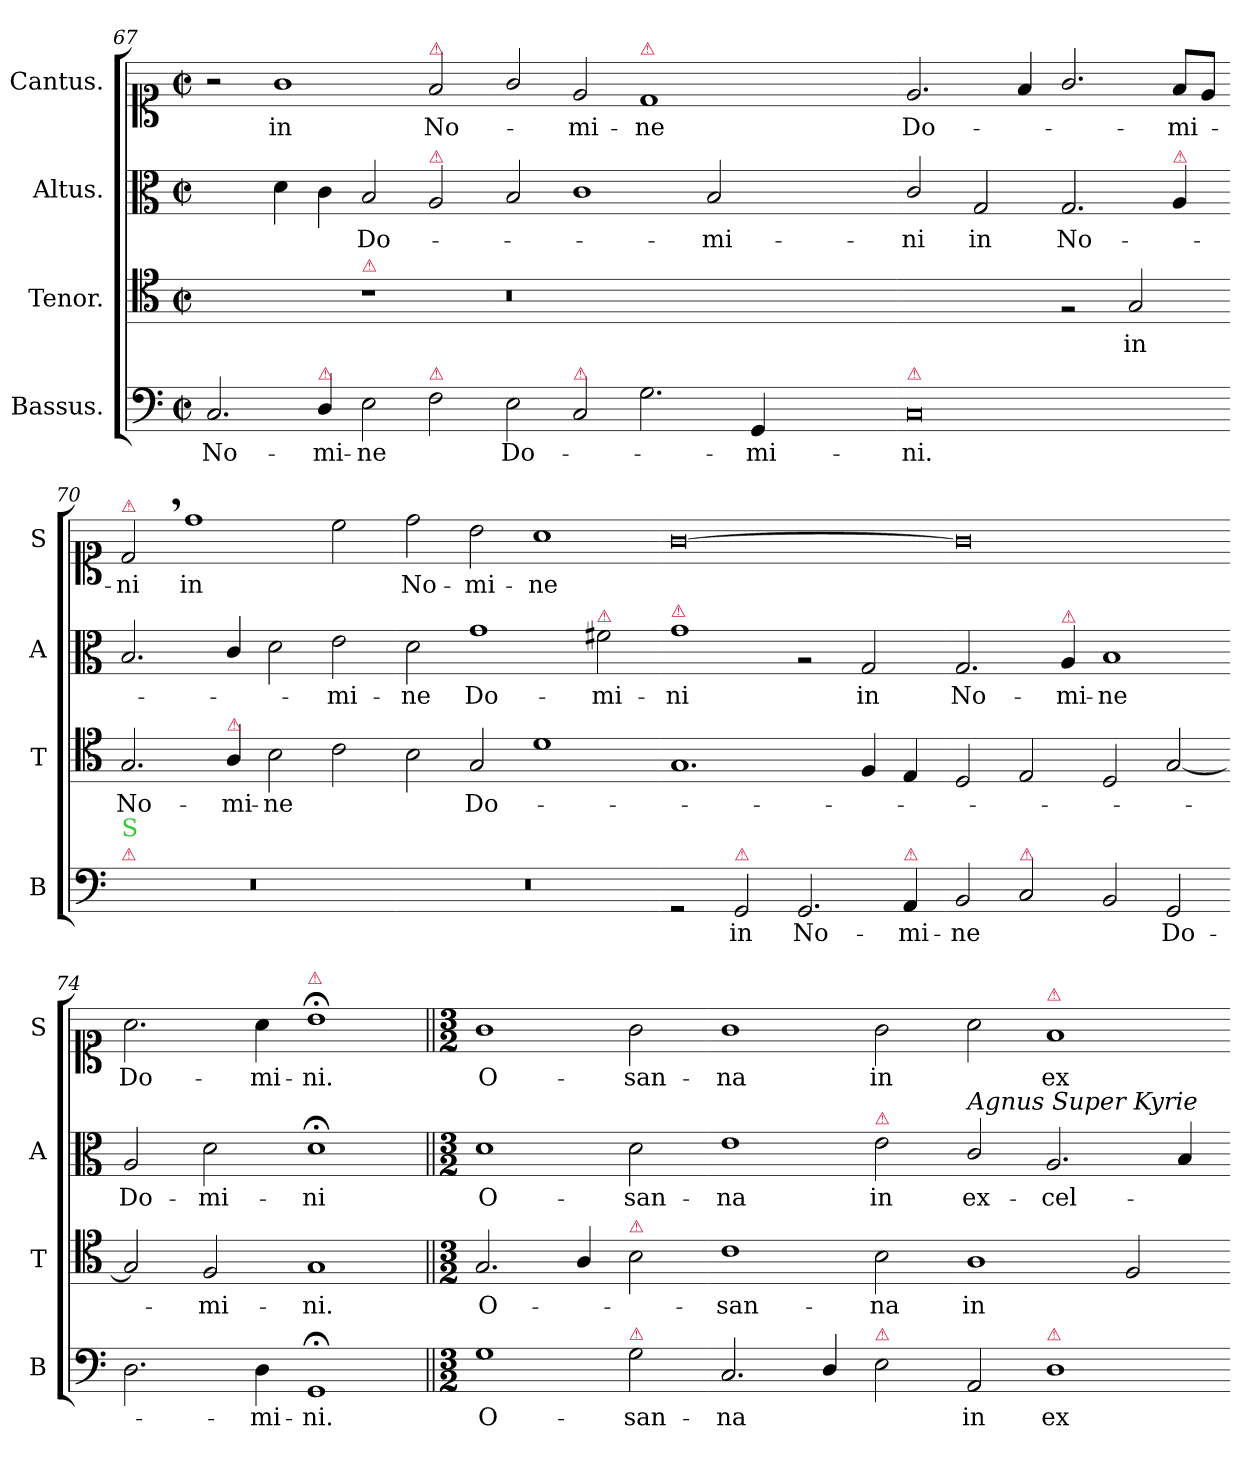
**kern	**text	**kern	**text	**kern	**text	**kern	**text
*part4	*part4	*part3	*part3	*part2	*part2	*part1	*part1
*staff4	*staff4	*staff3	*staff3	*staff2	*staff2	*staff1	*staff1
*I"Bassus.	*	*I"Tenor.	*	*I"Altus.	*	*I"Cantus.	*
*I'B	*	*I'T	*	*I'A	*	*I'S	*
*clefF4	*	*clefC4	*	*clefC3	*	*clefC1	*
*k[]	*	*k[]	*	*k[]	*	*k[]	*
*M2/1	*	*M2/1	*	*M2/1	*	*M2/1	*
*met(c|)	*	*met(c|)	*	*met(c|)	*	*met(c|)	*
=67	=67	=67	=67	=67	=67	=67	=67
2.C/	No-	1ryy	.	2ryy	.	2r	.
.	.	.	.	4d\	.	1g\	in
!LO:TX:a:color=crimson:t=⚠	!	!	!	!	!	!	!
4D/	-mi-	.	.	4c\	.	.	.
!	!	!LO:TX:a:color=crimson:t=⚠	!	!	!	!	!
2E\	-ne	1r	.	2B/	Do-	.	.
!	!	!	!	!	!	!LO:TX:a:color=crimson:t=⚠	!
!	!	!	!	!LO:TX:a:color=crimson:t=⚠	!	!	!
!LO:TX:a:color=crimson:t=⚠	!	!	!	!	!	!	!
2F\	.	.	.	2A/	.	2f/	No-
=68-	=68-	=68-	=68-	=68-	=68-	=68-	=68-
2E\	Do-	0.r	.	2B/	.	2g/	.
!LO:TX:a:color=crimson:t=⚠	!	!	!	!	!	!	!
2C/	.	.	.	1c\	.	2e/	-mi-
!	!	!	!	!	!	!LO:TX:a:color=crimson:t=⚠	!
2.G\	.	.	.	.	.	1d/	-ne
.	.	.	.	2B/	-mi-	.	.
4GG/	-mi-	.	.	.	.	.	.
1ryy	.	.	.	1ryy	.	1ryy	.
=69-	=69-	=69-	=69-	=69-	=69-	=69-	=69-
!LO:TX:a:color=crimson:t=⚠	!	!	!	!	!	!	!
0C/	-ni.	1ryy	.	2c/	-ni	2.e/	Do-
.	.	.	.	2G/	in	.	.
.	.	.	.	.	.	4f/	.
.	.	2rF	.	2.G/	No-	2.g/	.
.	.	2G/	in	.	.	.	.
!	!	!	!	!LO:TX:a:color=crimson:t=⚠	!	!	!
.	.	.	.	4A/	.	8f/L	-mi-
.	.	.	.	.	.	8e/J	.
=70-	=70-	=70-	=70-	=70-	=70-	=70-	=70-
!	!	!	!	!	!	!LO:TX:a:color=crimson:t=⚠	!
!LO:TX:a:color=crimson:t=⚠	!	!	!	!	!	!	!
!LO:TX:a:color=limegreen:t=S	!	!	!	!	!	!	!
0r	.	2.G/	No-	2.B/	.	2d,</	-ni
.	.	.	.	.	.	1dd\	in
!	!	!LO:TX:a:color=crimson:t=⚠	!	!	!	!	!
.	.	4A/	-mi-	4c/	.	.	.
.	.	2B\	-ne	2d\	.	.	.
.	.	2c\	.	2e\	-mi-	2cc\	.
=71-	=71-	=71-	=71-	=71-	=71-	=71-	=71-
0r	.	2B\	.	2d\	-ne	2dd\	No-
.	.	2G/	Do-	1g\	Do-	2b\	-mi-
.	.	1d\	.	.	.	1a\	-ne
!	!	!	!	!LO:TX:a:color=crimson:t=⚠	!	!	!
.	.	.	.	2f#X\	-mi-	.	.
=72-	=72-	=72-	=72-	=72-	=72-	=72-	=72-
!	!	!	!	!LO:TX:a:color=crimson:t=⚠	!	!	!
2rGG	.	1.G/	.	1g\	-ni	[0g\	.
!LO:TX:a:color=crimson:t=⚠	!	!	!	!	!	!	!
2GG/	in	.	.	.	.	.	.
2.GG/	No-	.	.	2rA	.	.	.
.	.	4F/	.	2G/	in	.	.
!LO:TX:a:color=crimson:t=⚠	!	!	!	!	!	!	!
4AA/	-mi-	4E/	.	.	.	.	.
=73-	=73-	=73-	=73-	=73-	=73-	=73-	=73-
2BB/	-ne	2D/	.	2.G/	No-	0g\]	.
!LO:TX:a:color=crimson:t=⚠	!	!	!	!	!	!	!
2C/	.	2E/	.	.	.	.	.
!	!	!	!	!LO:TX:a:color=crimson:t=⚠	!	!	!
.	.	.	.	4A/	-mi-	.	.
2BB/	.	2D/	.	1B/	-ne	.	.
2GG/	Do-	[2G/	.	.	.	.	.
=74-	=74-	=74-	=74-	=74-	=74-	=74-	=74-
2.D\	.	2G/]	.	2A/	Do-	2.a\	Do-
.	.	2F/	-mi-	2d\	-mi-	.	.
4D\	-mi-	.	.	.	.	4a\	-mi-
!	!	!	!	!	!	!LO:TX:a:color=crimson:t=⚠	!
1GG;</	-ni.	1G/	-ni.	1d;<\	-ni	1b;<\	-ni.
=75||	=75||	=75||	=75||	=75||	=75||	=75||	=75||
*M3/2	*	*M3/2	*	*M3/2	*	*M3/2	*
1G\	O-	2.G/	O-	1d\	O-	1g\	O-
.	.	4A/	.	.	.	.	.
!	!	!LO:TX:a:color=crimson:t=⚠	!	!	!	!	!
!LO:TX:a:color=crimson:t=⚠	!	!	!	!	!	!	!
2G\	-san-	2B\	.	2d\	-san-	2g\	-san-
=76-	=76-	=76-	=76-	=76-	=76-	=76-	=76-
2.C/	-na	1c\	-san-	1e\	-na	1g\	-na
4D/	.	.	.	.	.	.	.
!	!	!	!	!LO:TX:a:color=crimson:t=⚠	!	!	!
!LO:TX:a:color=crimson:t=⚠	!	!	!	!	!	!	!
2E\	.	2B\	-na	2e\	in	2g\	in
=77-	=77-	=77-	=77-	=77-	=77-	=77-	=77-
!	!	!	!	!LO:TX:a:i:t=Agnus Super Kyrie	!	!	!
2AA/	in	1A\	in	2c/	ex-	2a\	.
!	!	!	!	!	!	!LO:TX:a:color=crimson:t=⚠	!
!LO:TX:a:color=crimson:t=⚠	!	!	!	!	!	!	!
1D\	ex-	.	.	2.A/	-cel-	1f/	ex-
.	.	2F/	.	.	.	.	.
.	.	.	.	4B/	.	.	.
=-	=-	=-	=-	=-	=-	=-	=-
*-	*-	*-	*-	*-	*-	*-	*-
